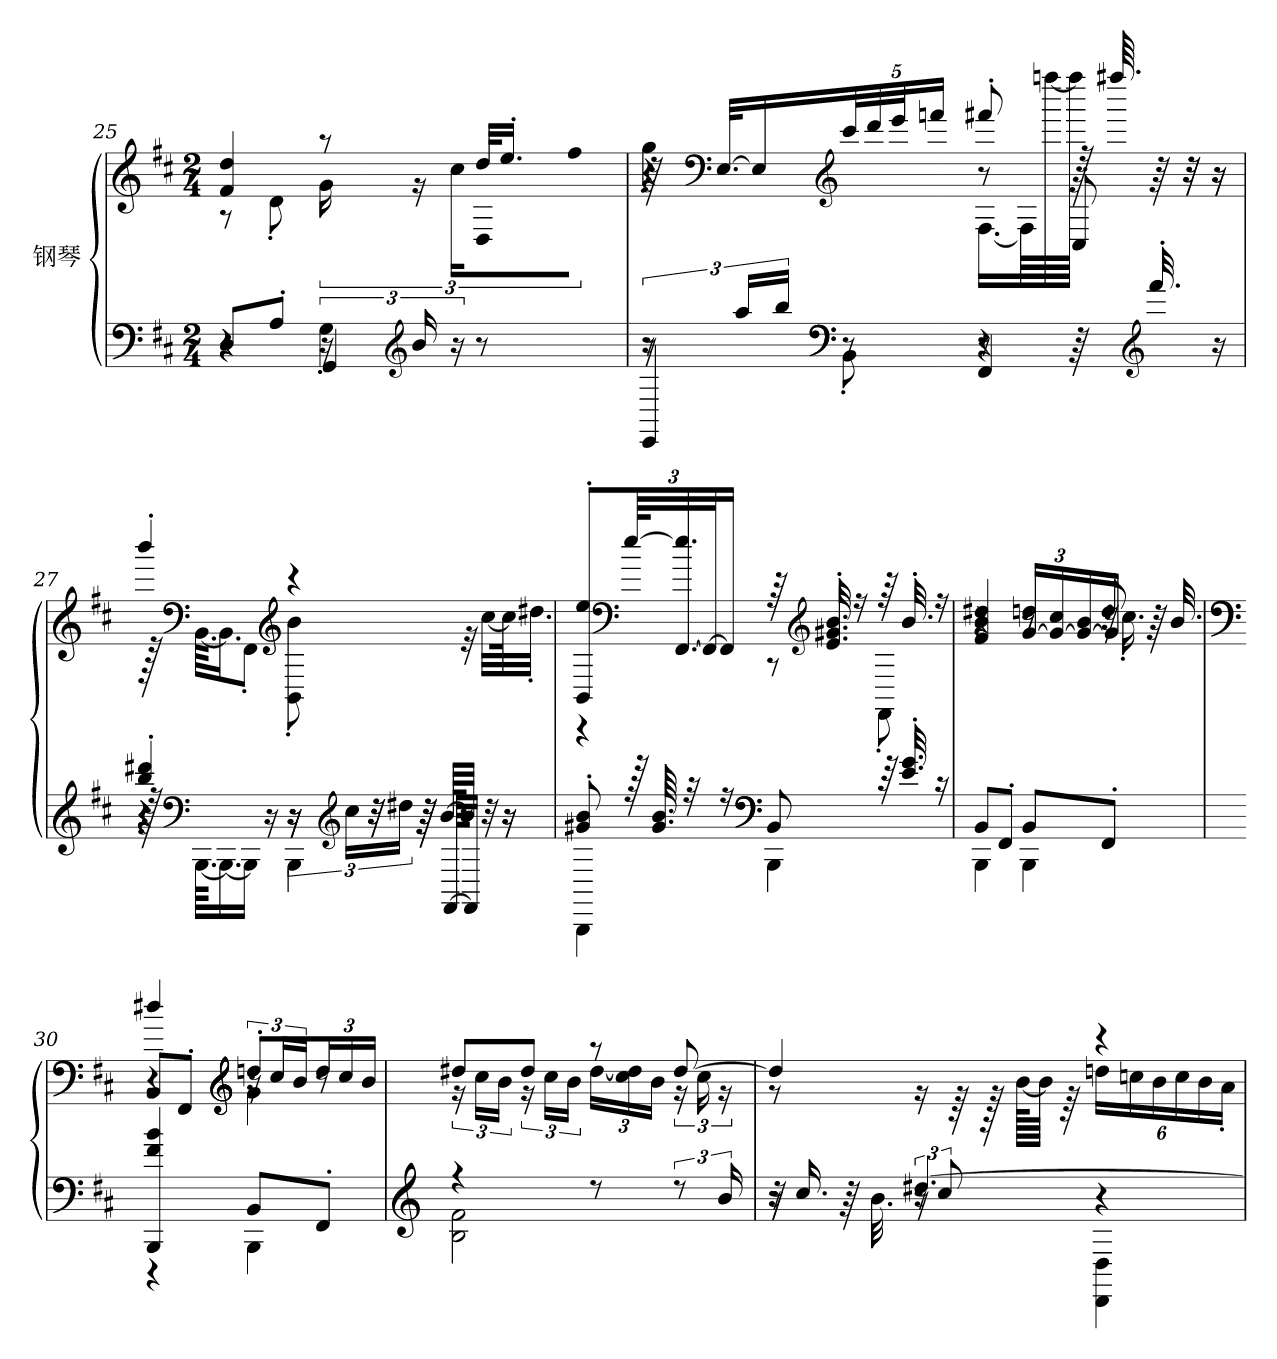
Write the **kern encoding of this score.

**kern	**kern
*part1	*part1
*staff2	*staff1
*I"钢琴	*
*clefF4	*clefG2
*k[f#c#]	*k[f#c#]
*M2/4	*M2/4
=25	=25
*^	*^
*	*^	*	*
8D/L	4r	4r	4f#/ 4dd/	8r
8A'/J	.	.	.	8d'\
24r	4G'\	4GG/	8r	24g\
*clefG2	*	*	*	*
24b/	.	.	.	24r
24r	.	.	.	24cc#\LL
8r	.	.	32dd/KLL	16D\
.	.	.	16.ee'/JJ	.
.	.	.	.	16ff#\JJ
!!LO:LB:g=z
=26	=26	=26	=26	=26
*	*	*	*	*^
24r	8r	4EE/	64r	4gg'\	4r
*	*	*	*clefF4	*	*
.	.	.	[32.E/KLL	.	.
24aa/LL	.	.	.	.	.
.	.	.	16E/]	.	.
24bb/JJ	.	.	.	.	.
*clefF4	*	*	*clefG2	*	*
*	*	*	*Xbrackettup	*	*
8r	8BB'\	.	40ccc#/L	.	.
.	.	.	40ddd/	.	.
.	.	.	40eee/J	.	.
.	.	.	20fffn/JJ	.	.
8r	4r	4FF#/	8fff#X'/	[16.F#\LL	8r
.	.	.	.	64F#\LL]	.
.	.	.	.	[64ffffn\	.
64r	.	.	128r	64ffff\JJJJ]	8C#'/
.	.	.	64.ffff#X/	.	.
*clefG2	*	*	*	*	*
32.fff#'/	.	.	.	64r	.
.	.	.	32r	32r	.
16r	.	.	16r	16r	.
*	*	*	*	*v	*v
!!LO:LB:g=z
=27	=27	=27	=27	=27
*	*	*^	*	*
4bb/' 4ddd#X/'	128r	4r	4r	4bbb'/	128r
*clefF4	*	*	*	*clefF4	*
.	[64.BBB\KKLL	.	.	.	[64.BB\KKLL
.	16.BBB\_	.	.	.	16.BB\J]
.	16BBB\JJ]	.	.	.	8FF#'\J
.	16r	.	.	.	.
*	*	*	*	*clefG2	*
16r	24r	16r	4BBB\	4r	8BB\' 8b\'
*clefG2	*	*	*	*	*
.	24cc#\LL	.	.	.	.
32r	.	32r	.	.	.
.	24dd#X\JJ	.	.	.	.
64r	.	64r	.	.	.
[64b/KLLL	.	[64FF#/KKLL	.	.	.
32b/JJJ]	8r	16FF#/JJ]	.	.	32r
32r	.	.	.	.	[32cc#\LLL
16r	.	16r	.	.	64cc#\K]
.	.	.	.	.	32.dd#X'\JJJ
*	*v	*v	*v	*	*
!!LO:PB:g=z	!!
=28	=28	=28	=28
8g#X/' 8b/'	4BBB\	8BB/' 8ee/'L	4r
*	*	*clefF4	*
128r	.	[96ee/KLL	.
64.g#/ 64.b/	.	.	.
.	.	[48.FF#/ 48.ee/]	.
32r	.	.	.
.	.	48FF#/J_	.
16r	.	16FF#/JJ]	.
*clefF4	*	*	*
8BB/	4BBB\	64r	8r
*	*	*clefG2	*
.	.	32.e/' 32.g#X/' 32.b/'	.
.	.	16r	.
64r	.	64r	8FF#'\
32.e/' 32.g#/'	.	32.b'/	.
16r	.	16r	.
=29	=29	=29	=29
*	*	*	*^
8BB/L	4BBB\	4r	4r	4f#/ 4b/ 4dd#X/
8FF#'/J	.	.	.	.
8BB/L	4BBB\	8r	8r	[24g/ 24ddn/LL
.	.	.	.	24g/_ 24cc#/
.	.	.	.	24g/_ 24b/
8FF#'/J	.	8dd'/	32r	16g/JJ]
.	.	.	16.cc#'\	.
.	.	.	.	64r
.	.	.	.	32.b/
!!LO:LB:g=z	!!	!!
=30	=30	=30	=30	=30
*	*	*clefF4	*	*
4BBB/ 4f#/ 4b/	4r	4dd#X/	4r	8BB/L
.	.	.	.	8FF#'/J
*	*	*clefG2	*	*
*	*	*	*	*brackettup
8BB/L	4BBB\	8ddn'/L	4g\	24r
.	.	.	.	24cc#/LL
.	.	.	.	24b/JJ
*	*	*Xbrackettup	*	*
8FF#'/J	.	24dd/L	.	8r
.	.	24cc#/	.	.
.	.	24b/JJ	.	.
*	*	*v	*v	*v
=31	=31	=31
*clefG2	*	*
*	*	*^
*	*	*	*brackettup
4r	2B\ 2f#\	8dd#X/L	24r
.	.	.	24cc#\LL
.	.	.	24b\JJ
.	.	8dd#/J	24r
.	.	.	24cc#\LL
.	.	.	24b\JJ
*	*	*	*Xbrackettup
8r	.	8r	[24dd#\LL
.	.	.	24cc#\ 24dd#\]
.	.	.	24b\JJ
*	*	*	*brackettup
12r	.	[8dd#/	24r
.	.	.	24cc#\
24b/	.	.	24r
!!LO:LB:g=z	!!
=32	=32	=32	=32
*	*^	*	*
8r	16r	32r	4dd#/]	8r
.	.	16.cc#/	.	.
.	64r	.	.	.
.	32.b\	.	.	.
[4.dd#X/	8r	24r	.	16r
.	.	12cc#/	.	.
.	.	.	.	64r
.	.	.	.	128r
.	.	.	.	[128b\KLLLL
.	.	.	.	64b\JJJJ]
.	.	.	.	64r
*	*	*	*	*Xbrackettup
.	4DD\ 4D\	4r	4r	24ddn\LL
.	.	.	.	24ccn\
.	.	.	.	24b\
.	.	.	.	24cc\
.	.	.	.	24b\
.	.	.	.	24a'\JJ
*v	*v	*v	*	*
*	*v	*v
=	=
*-	*-
